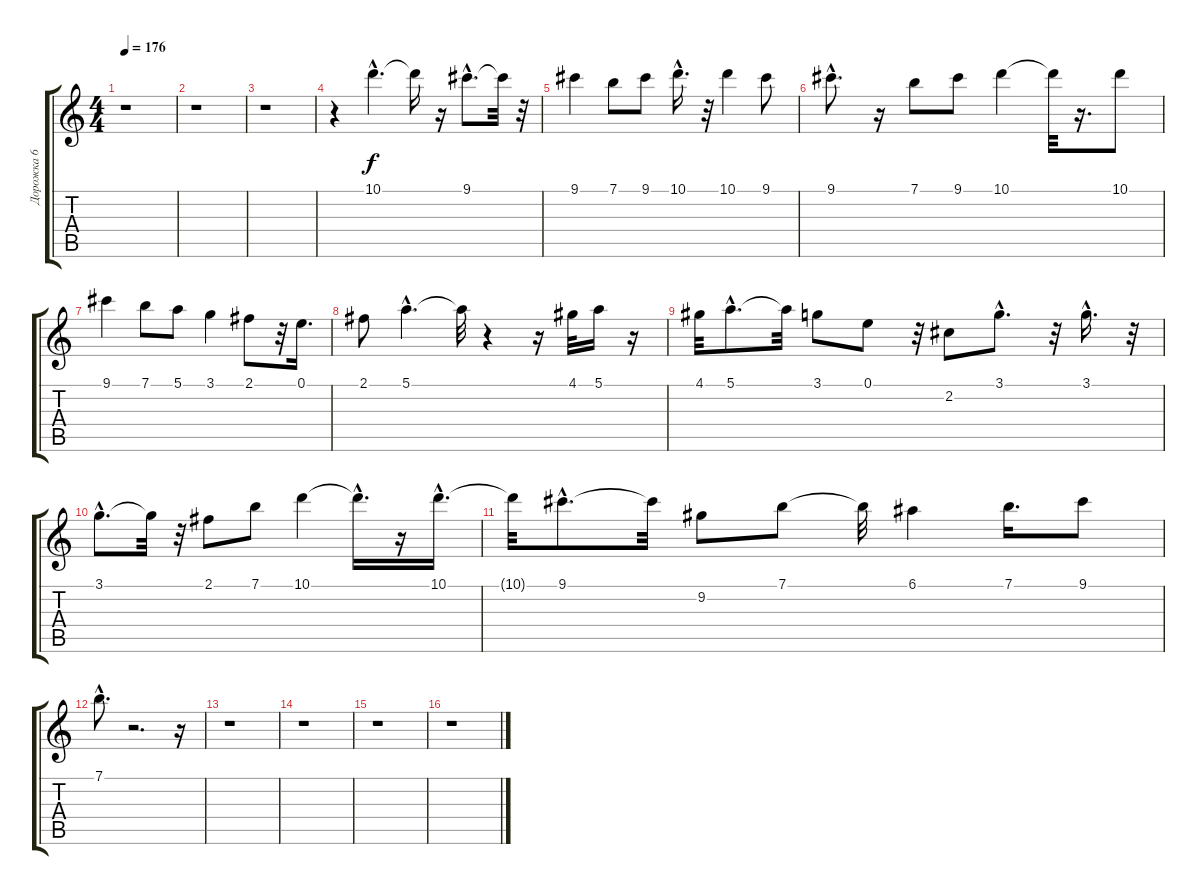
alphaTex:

\track ("Дорожка 6" "Дорожка 6") {instrument acousticguitarnylon}
\staff {score tabs}
\tuning (E4 B3 G3 D3 A2 E2) {hide}
\ts (4 4)
\tempo 176
\clef g2
\ks c
r.1{dy f} |
r.1 |
r.1 |
r.4 10.1{hac}.4{d} 10.1{t}.16 r.16 9.1{hac}.8{d} 9.1{t}.32 r.32 |
9.1.4 7.1.8 9.1.8 10.1{hac}.16{d} r.32 10.1.4 9.1.8 |
9.1{hac}.8{d} r.16 7.1.8 9.1.8 10.1.4 10.1{t}.32 r.16{d} 10.1.8 |
9.1.4 7.1.8 5.1.8 3.1.4 2.1.8 r.32 0.1.16{d} |
2.1.8 5.1{hac}.4{d} 5.1{t}.32 r.4 r.16 4.1.32 5.1.16 r.16 |
4.1.32 5.1{hac}.8{d} 5.1{t}.32 3.1.8 0.1.8 r.32 2.2.8 3.1{hac}.8{d} r.32 3.1{hac}.16{d} r.32 |
3.1{hac}.8{d} 3.1{t}.32 r.32 2.1.8 7.1.8 10.1.4 10.1{hac t}.16{d} r.16 10.1{hac}.16{d} |
10.1{t}.32 9.1{hac}.8{d} 9.1{t}.32 9.2.8 7.1.8 7.1{t}.32 6.1.4 7.1.16{d} 9.1.8 |
7.1{hac}.8{d} r.2{d} r.16 |
r.1 |
r.1 |
r.1 |
r.1
